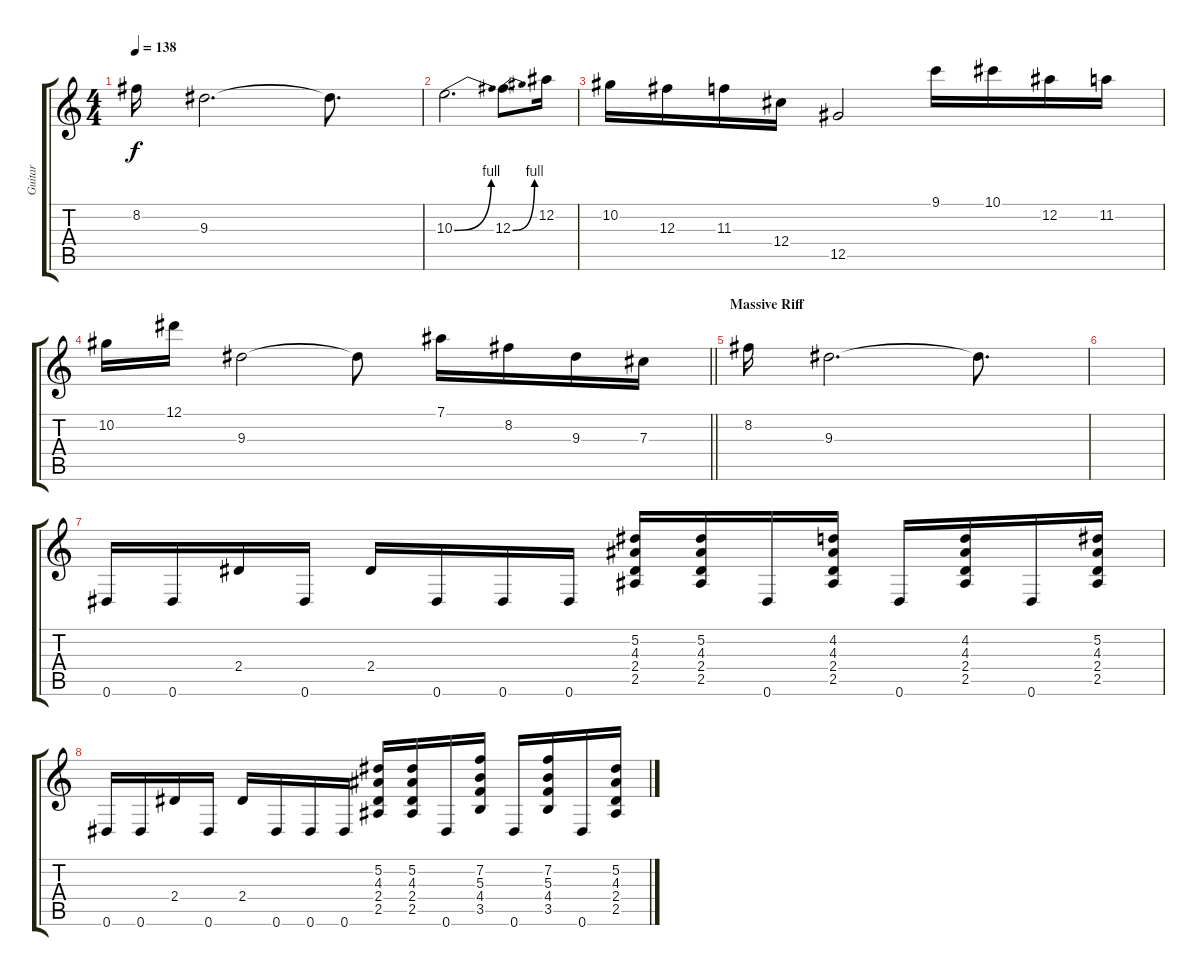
\track ("Guitar" "Guitar") {instrument overdrivenguitar}
\staff {score tabs}
\tuning (Eb4 Bb3 Gb3 Db3 Ab2 Eb2) {hide}
\ts (4 4)
\tempo 138
\clef g2
\ks c
8.2.16{dy f} 9.3.2{d} 9.3{t}.8{d} |
10.3{be (bend 0 0 60 4)}.2{d} 12.3{be (bend 0 0 60 4)}.8{d} 12.2.16 |
10.2.16 12.3.16 11.3.16 12.4.16 12.5.2 9.1.16 10.1.16 12.2.16 11.2.16 |
\barLineRight lightlight
10.2.16 12.1.16 9.3.2 9.3{t}.8 7.1.16 8.2.16 9.3.16 7.3.16 |
\section ("" "Massive Riff")
8.2.16 9.3.2{d} 9.3{t}.8{d} |
|
0.6.16 0.6.16 2.4.16 0.6.16 2.4.16 0.6.16 0.6.16 0.6.16 (5.2 4.3 2.4 2.5).16 (5.2 4.3 2.4 2.5).16 0.6.16 (4.2 4.3 2.4 2.5).16 0.6.16 (4.2 4.3 2.4 2.5).16 0.6.16 (5.2 4.3 2.4 2.5).16 |
0.6.16 0.6.16 2.4.16 0.6.16 2.4.16 0.6.16 0.6.16 0.6.16 (5.2 4.3 2.4 2.5).16 (5.2 4.3 2.4 2.5).16 0.6.16 (7.2 5.3 4.4 3.5).16 0.6.16 (7.2 5.3 4.4 3.5).16 0.6.16 (5.2 4.3 2.4 2.5).16
